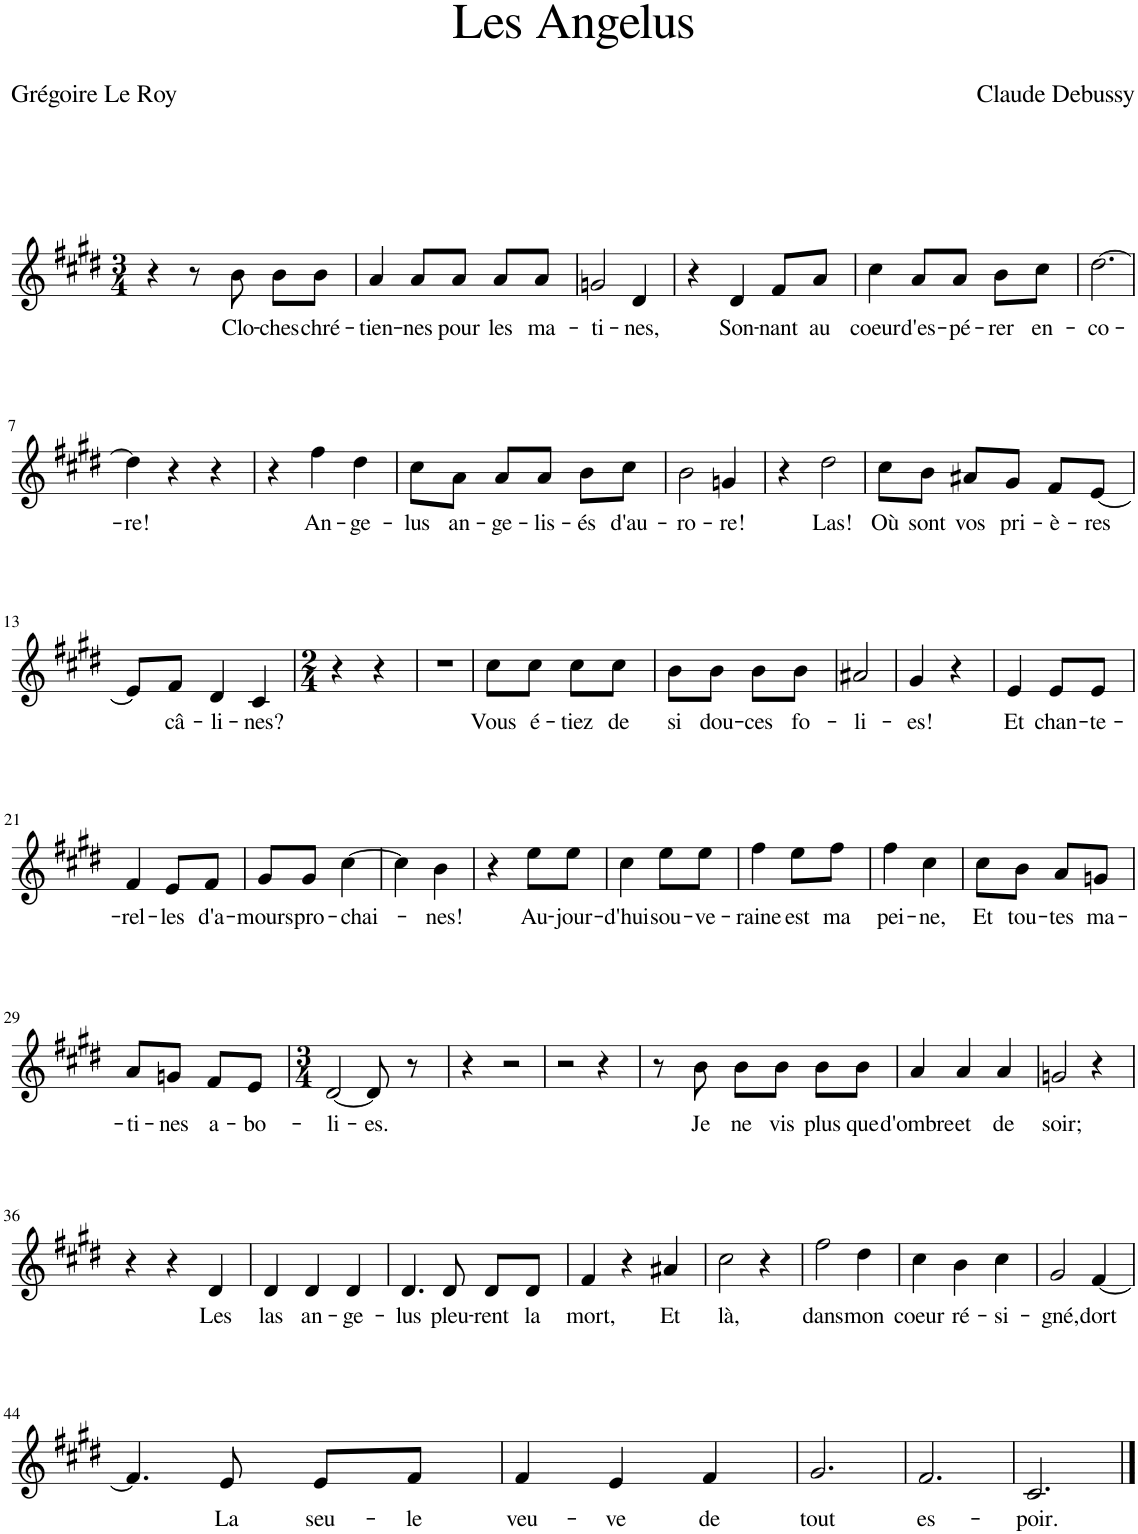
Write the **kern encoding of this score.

**kern	**text
*part1	*part1
*staff1	*staff1
*I"Piano	*
*I'Pno	*
*clefG2	*
*k[f#c#g#d#]	*
*M3/4	*
=1	=1
4r	.
8r	.
!	!LO:LY:b
8b\	Clo-
!	!LO:LY:b
8b\L	-ches
!	!LO:LY:b
8b\J	chré-
=2	=2
!	!LO:LY:b
4a/	-tien-
!	!LO:LY:b
8a/L	-nes
!	!LO:LY:b
8a/J	pour
!	!LO:LY:b
8a/L	les
!	!LO:LY:b
8a/J	ma-
=3	=3
!	!LO:LY:b
2gn/	-ti-
!	!LO:LY:b
4d#/	-nes,
=4	=4
4r	.
!	!LO:LY:b
4d#/	Son-
!	!LO:LY:b
8f#/L	-nant
!	!LO:LY:b
8a/J	au
=5	=5
!	!LO:LY:b
4cc#\	coeur
!	!LO:LY:b
8a/L	d'es-
!	!LO:LY:b
8a/J	-pé-
!	!LO:LY:b
8b\L	-rer
!	!LO:LY:b
8cc#\J	en-
=6	=6
!	!LO:LY:b
[2.dd#\	-co-
!!LO:LB:g=z
=7	=7
!	!LO:LY:b
4dd#\]	-re!
4r	.
4r	.
=8	=8
4r	.
!	!LO:LY:b
4ff#\	An-
!	!LO:LY:b
4dd#\	-ge-
=9	=9
!	!LO:LY:b
8cc#\L	-lus
!	!LO:LY:b
8a\J	an-
!	!LO:LY:b
8a/L	-ge-
!	!LO:LY:b
8a/J	-lis-
!	!LO:LY:b
8b\L	-és
!	!LO:LY:b
8cc#\J	d'au-
=10	=10
!	!LO:LY:b
2b\	-ro-
!	!LO:LY:b
4gn/	-re!
=11	=11
4r	.
!	!LO:LY:b
2dd#\	Las!
=12	=12
!	!LO:LY:b
8cc#\L	Où
!	!LO:LY:b
8b\J	sont
!	!LO:LY:b
8a#X/L	vos
!	!LO:LY:b
8g#/J	pri-
!	!LO:LY:b
8f#/L	-è-
!	!LO:LY:b
[8e/J	-res
!!LO:LB:g=z
=13	=13
8e/L]	.
!	!LO:LY:b
8f#/J	câ-
!	!LO:LY:b
4d#/	-li-
!	!LO:LY:b
4c#/	-nes?
=14	=14
*M2/4	*
4r	.
4r	.
=15	=15
2r	.
=16	=16
!	!LO:LY:b
8cc#\L	Vous
!	!LO:LY:b
8cc#\J	é-
!	!LO:LY:b
8cc#\L	-tiez
!	!LO:LY:b
8cc#\J	de
=17	=17
!	!LO:LY:b
8b\L	si
!	!LO:LY:b
8b\J	dou-
!	!LO:LY:b
8b\L	-ces
!	!LO:LY:b
8b\J	fo-
=18	=18
!	!LO:LY:b
2a#X/	-li-
=19	=19
!	!LO:LY:b
4g#/	-es!
4r	.
=20	=20
!	!LO:LY:b
4e/	Et
!	!LO:LY:b
8e/L	chan-
!	!LO:LY:b
8e/J	-te-
!!LO:LB:g=z
=21	=21
!	!LO:LY:b
4f#/	-rel-
!	!LO:LY:b
8e/L	-les
!	!LO:LY:b
8f#/J	d'a-
=22	=22
!	!LO:LY:b
8g#/L	-mours
!	!LO:LY:b
8g#/J	pro-
!	!LO:LY:b
[4cc#\	-chai-
=23	=23
4cc#\]	.
!	!LO:LY:b
4b\	-nes!
=24	=24
4r	.
!	!LO:LY:b
8ee\L	Au-
!	!LO:LY:b
8ee\J	-jour-
=25	=25
!	!LO:LY:b
4cc#\	-d'hui
!	!LO:LY:b
8ee\L	sou-
!	!LO:LY:b
8ee\J	-ve-
=26	=26
!	!LO:LY:b
4ff#\	-raine
!	!LO:LY:b
8ee\L	est
!	!LO:LY:b
8ff#\J	ma
=27	=27
!	!LO:LY:b
4ff#\	pei-
!	!LO:LY:b
4cc#\	-ne,
=28	=28
!	!LO:LY:b
8cc#\L	Et
!	!LO:LY:b
8b\J	tou-
!	!LO:LY:b
8a/L	-tes
!	!LO:LY:b
8gn/J	ma-
!!LO:LB:g=z
=29	=29
!	!LO:LY:b
8a/L	-ti-
!	!LO:LY:b
8gn/J	-nes
!	!LO:LY:b
8f#/L	a-
!	!LO:LY:b
8e/J	-bo-
=30	=30
*M3/4	*
!	!LO:LY:b
[2d#/	-li-
!	!LO:LY:b
8d#/]	-es.
8r	.
=31	=31
4r	.
2r	.
=32	=32
2r	.
4r	.
=33	=33
8r	.
!	!LO:LY:b
8b\	Je
!	!LO:LY:b
8b\L	ne
!	!LO:LY:b
8b\J	vis
!	!LO:LY:b
8b\L	plus
!	!LO:LY:b
8b\J	que
=34	=34
!	!LO:LY:b
4a/	d'ombre
!	!LO:LY:b
4a/	et
!	!LO:LY:b
4a/	de
=35	=35
!	!LO:LY:b
2gn/	soir;
4r	.
!!LO:LB:g=z
=36	=36
4r	.
4r	.
!	!LO:LY:b
4d#/	Les
=37	=37
!	!LO:LY:b
4d#/	las
!	!LO:LY:b
4d#/	an-
!	!LO:LY:b
4d#/	-ge-
=38	=38
!	!LO:LY:b
4.d#/	-lus
!	!LO:LY:b
8d#/	pleu-
!	!LO:LY:b
8d#/L	-rent
!	!LO:LY:b
8d#/J	la
=39	=39
!	!LO:LY:b
4f#/	mort,
4r	.
!	!LO:LY:b
4a#X/	Et
=40	=40
!	!LO:LY:b
2cc#\	là,
4r	.
=41	=41
!	!LO:LY:b
2ff#\	dans
!	!LO:LY:b
4dd#\	mon
=42	=42
!	!LO:LY:b
4cc#\	coeur
!	!LO:LY:b
4b\	ré-
!	!LO:LY:b
4cc#\	-si-
=43	=43
!	!LO:LY:b
2g#/	-gné,
!	!LO:LY:b
[4f#/	dort
!!LO:LB:g=z
=44	=44
4.f#/]	.
!	!LO:LY:b
8e/	La
!	!LO:LY:b
8e/L	seu-
!	!LO:LY:b
8f#/J	-le
=45	=45
!	!LO:LY:b
4f#/	veu-
!	!LO:LY:b
4e/	-ve
!	!LO:LY:b
4f#/	de
=46	=46
!	!LO:LY:b
2.g#/	tout
=47	=47
!	!LO:LY:b
2.f#/	es-
=48	=48
!	!LO:LY:b
2.c#/	-poir.
==	==
*-	*-
